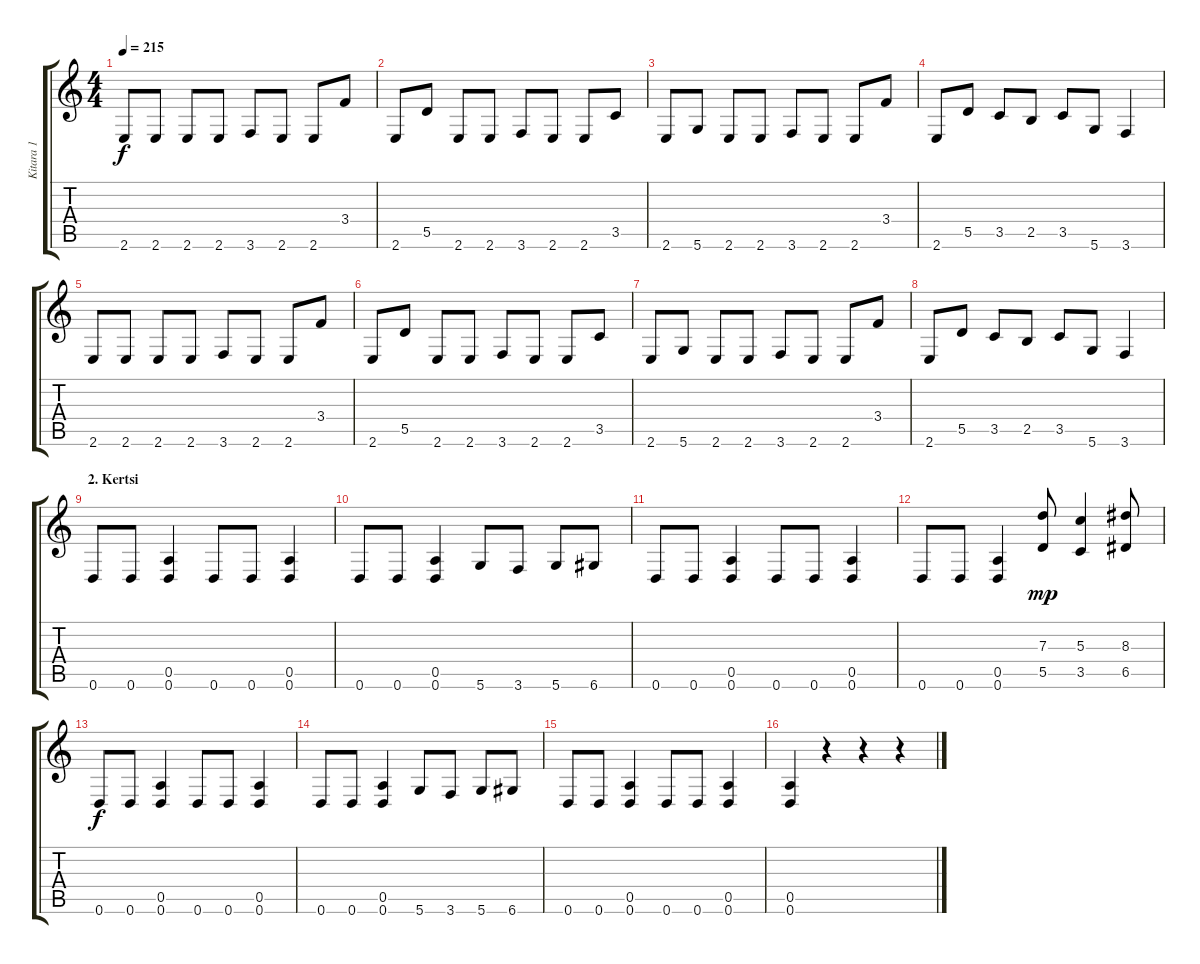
\track ("Kitara 1" "Kitara 1") {instrument distortionguitar}
\staff {score tabs}
\tuning (E4 B3 G3 D3 A2 D2) {hide}
\ts (4 4)
\tempo 215
\clef g2
\ks c
2.6.8{dy f} 2.6.8 2.6.8 2.6.8 3.6.8 2.6.8 2.6.8 3.4.8 |
2.6.8 5.5.8 2.6.8 2.6.8 3.6.8 2.6.8 2.6.8 3.5.8 |
2.6.8 5.6.8 2.6.8 2.6.8 3.6.8 2.6.8 2.6.8 3.4.8 |
2.6.8 5.5.8 3.5.8 2.5.8 3.5.8 5.6.8 3.6.4 |
2.6.8 2.6.8 2.6.8 2.6.8 3.6.8 2.6.8 2.6.8 3.4.8 |
2.6.8 5.5.8 2.6.8 2.6.8 3.6.8 2.6.8 2.6.8 3.5.8 |
2.6.8 5.6.8 2.6.8 2.6.8 3.6.8 2.6.8 2.6.8 3.4.8 |
2.6.8 5.5.8 3.5.8 2.5.8 3.5.8 5.6.8 3.6.4 |
\section ("" "2. Kertsi")
0.6.8 0.6.8 (0.5 0.6).4 0.6.8 0.6.8 (0.5 0.6).4 |
0.6.8 0.6.8 (0.5 0.6).4 5.6.8 3.6.8 5.6.8 6.6.8 |
0.6.8 0.6.8 (0.5 0.6).4 0.6.8 0.6.8 (0.5 0.6).4 |
0.6.8 0.6.8 (0.5 0.6).4 (7.3 5.5).8{dy mp} (5.3 3.5).4 (8.3 6.5).8 |
0.6.8{dy f} 0.6.8 (0.5 0.6).4 0.6.8 0.6.8 (0.5 0.6).4 |
0.6.8 0.6.8 (0.5 0.6).4 5.6.8 3.6.8 5.6.8 6.6.8 |
0.6.8 0.6.8 (0.5 0.6).4 0.6.8 0.6.8 (0.5 0.6).4 |
(0.5 0.6).4 r.4 r.4 r.4
